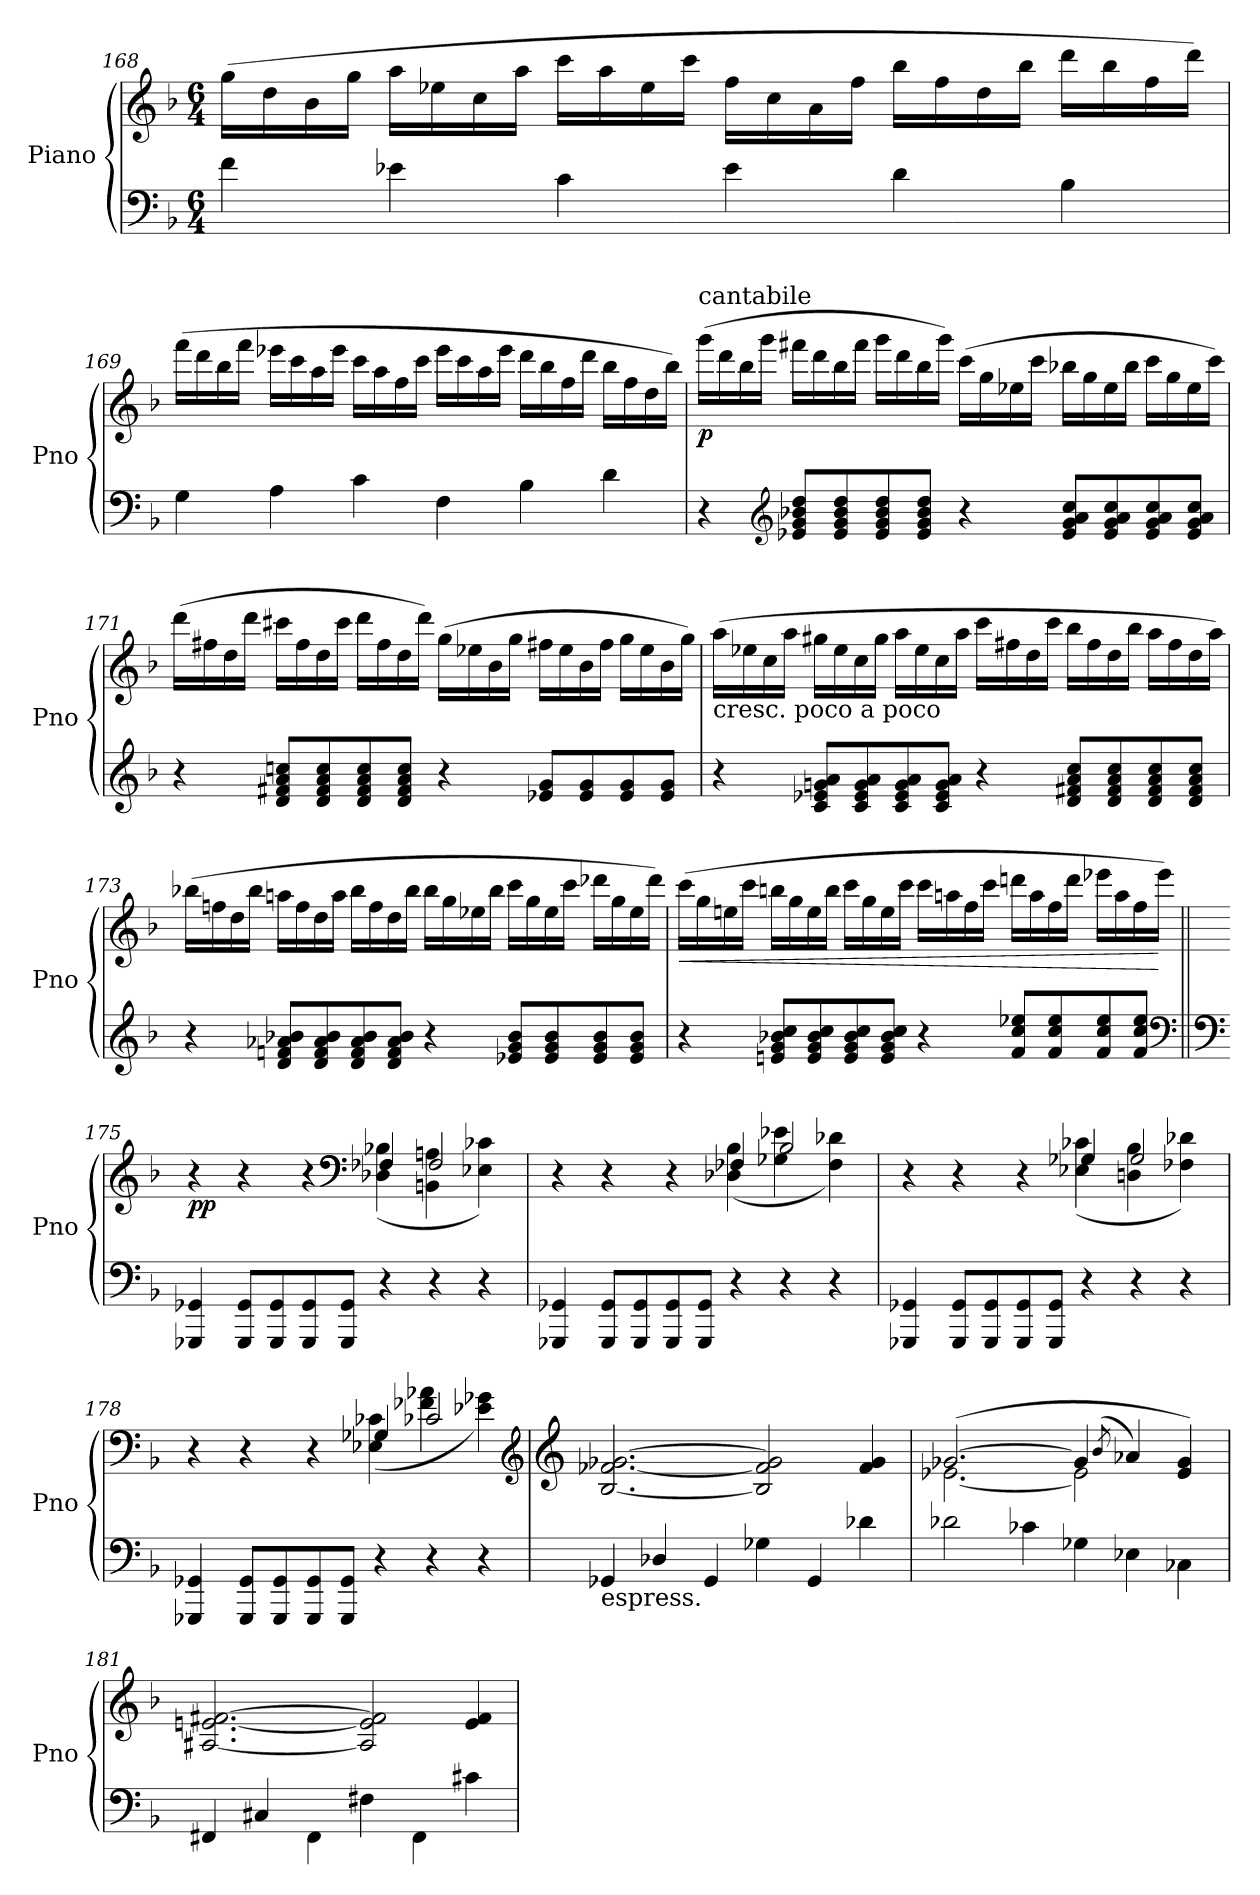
**kern	**kern	**dynam
*part1	*part1	*part1
*staff2	*staff1	*staff1/2
*I"Piano	*	*
*I'Pno	*	*
*clefF4	*clefG2	*
*k[b-]	*k[b-]	*
*F:	*F:	*
*M6/4	*M6/4	*
=168	=168	=168
4f\	(16gg\LL	.
.	16dd\	.
.	16b-\	.
.	16gg\JJ	.
4e-X\	16aa\LL	.
.	16ee-X\	.
.	16cc\	.
.	16aa\JJ	.
4c\	16ccc\LL	.
.	16aa\	.
.	16ee-\	.
.	16ccc\JJ	.
4e-\	16ff\LL	.
.	16cc\	.
.	16a\	.
.	16ff\JJ	.
4d\	16bb-\LL	.
.	16ff\	.
.	16dd\	.
.	16bb-\JJ	.
4B-\	16ddd\LL	.
.	16bb-\	.
.	16ff\	.
.	16ddd\JJ)	.
!!LO:LB:g=z
=169	=169	=169
4G\	(16fff\LL	.
.	16ddd\	.
.	16bb-\	.
.	16fff\JJ	.
4A\	16eee-X\LL	.
.	16ccc\	.
.	16aa\	.
.	16eee-\JJ	.
4c\	16ccc\LL	.
.	16aa\	.
.	16ff\	.
.	16ccc\JJ	.
4F\	16eee-\LL	.
.	16ccc\	.
.	16aa\	.
.	16eee-\JJ	.
4B-\	16ddd\LL	.
.	16bb-\	.
.	16ff\	.
.	16ddd\JJ	.
4d\	16bb-\LL	.
.	16ff\	.
.	16dd\	.
.	16bb-\JJ)	.
=170	=170	=170
!	!LO:TX:a:t=cantabile	!
!	!	!LO:DY:b
4r	(16ggg\LL	p
.	16ddd\	.
.	16bb-\	.
.	16ggg\JJ	.
*clefG2	*	*
8e-X/ 8g/ 8b-X/ 8dd/L	16fff#X\LL	.
.	16ddd\	.
8e-/ 8g/ 8b-/ 8dd/	16bb-\	.
.	16fff#\JJ	.
8e-/ 8g/ 8b-/ 8dd/	16ggg\LL	.
.	16ddd\	.
8e-/ 8g/ 8b-/ 8dd/J	16bb-\	.
.	16ggg\JJ)	.
4r	(16ccc\LL	.
.	16gg\	.
.	16ee-X\	.
.	16ccc\JJ	.
8e-/ 8g/ 8a/ 8cc/L	16bb-X\LL	.
.	16gg\	.
8e-/ 8g/ 8a/ 8cc/	16ee-\	.
.	16bb-\JJ	.
8e-/ 8g/ 8a/ 8cc/	16ccc\LL	.
.	16gg\	.
8e-/ 8g/ 8a/ 8cc/J	16ee-\	.
.	16ccc\JJ)	.
!!LO:PB:g=z
=171	=171	=171
4r	(16ddd\LL	.
.	16ff#X\	.
.	16dd\	.
.	16ddd\JJ	.
8d/ 8f#X/ 8a/ 8ccn/L	16ccc#X\LL	.
.	16ff#\	.
8d/ 8f#/ 8a/ 8cc/	16dd\	.
.	16ccc#\JJ	.
8d/ 8f#/ 8a/ 8cc/	16ddd\LL	.
.	16ff#\	.
8d/ 8f#/ 8a/ 8cc/J	16dd\	.
.	16ddd\JJ)	.
4r	(16gg\LL	.
.	16ee-X\	.
.	16b-\	.
.	16gg\JJ	.
8e-X/ 8g/L	16ff#X\LL	.
.	16ee-\	.
8e-/ 8g/	16b-\	.
.	16ff#\JJ	.
8e-/ 8g/	16gg\LL	.
.	16ee-\	.
8e-/ 8g/J	16b-\	.
.	16gg\JJ)	.
=172	=172	=172
!	!LO:TX:b:t=cresc. poco a poco	!
4r	(16aa\LL	.
.	16ee-X\	.
.	16cc\	.
.	16aa\JJ	.
8c/ 8e-X/ 8gn/ 8a/L	16gg#X\LL	.
.	16ee-\	.
8c/ 8e-/ 8g/ 8a/	16cc\	.
.	16gg#\JJ	.
8c/ 8e-/ 8g/ 8a/	16aa\LL	.
.	16ee-\	.
8c/ 8e-/ 8g/ 8a/J	16cc\	.
.	16aa\JJ	.
4r	16ccc\LL	.
.	16ff#X\	.
.	16dd\	.
.	16ccc\JJ	.
8d/ 8f#X/ 8a/ 8cc/L	16bb-\LL	.
.	16ff#\	.
8d/ 8f#/ 8a/ 8cc/	16dd\	.
.	16bb-\JJ	.
8d/ 8f#/ 8a/ 8cc/	16aa\LL	.
.	16ff#\	.
8d/ 8f#/ 8a/ 8cc/J	16dd\	.
.	16aa\JJ)	.
!!LO:LB:g=z
=173	=173	=173
4r	(16bb-X\LL	.
.	16ffn\	.
.	16dd\	.
.	16bb-\JJ	.
8d/ 8fn/ 8a-X/ 8b-X/L	16aan\LL	.
.	16ff\	.
8d/ 8f/ 8a-/ 8b-/	16dd\	.
.	16aa\JJ	.
8d/ 8f/ 8a-/ 8b-/	16bb-\LL	.
.	16ff\	.
8d/ 8f/ 8a-/ 8b-/J	16dd\	.
.	16bb-\JJ	.
4r	16bb-\LL	.
.	16gg\	.
.	16ee-X\	.
.	16bb-\JJ	.
8e-X/ 8g/ 8b-/L	16ccc\LL	.
.	16gg\	.
8e-/ 8g/ 8b-/	16ee-\	.
.	16ccc\JJ	.
8e-/ 8g/ 8b-/	16ddd-X\LL	.
.	16gg\	.
8e-/ 8g/ 8b-/J	16ee-\	.
.	16ddd-\JJ)	.
=174	=174	=174
!	!	!LO:HP:b
4r	(16ccc\LL	<
.	16gg\	.
.	16een\	.
.	16ccc\JJ	.
8en/ 8g/ 8b-X/ 8cc/L	16bbn\LL	.
.	16gg\	.
8e/ 8g/ 8b-/ 8cc/	16ee\	.
.	16bb\JJ	.
8e/ 8g/ 8b-/ 8cc/	16ccc\LL	.
.	16gg\	.
8e/ 8g/ 8b-/ 8cc/J	16ee\	.
.	16ccc\JJ	.
4r	16ccc\LL	.
.	16aan\	.
.	16ff\	.
.	16ccc\JJ	.
8f/ 8cc/ 8ee-X/L	16dddn\LL	.
.	16aa\	.
8f/ 8cc/ 8ee-/	16ff\	.
.	16ddd\JJ	.
8f/ 8cc/ 8ee-/	16eee-X\LL	.
.	16aa\	.
8f/ 8cc/ 8ee-/J	16ff\	.
.	16eee-\JJ)	[
*clefF4	*	*
!!LO:LB:g=z
=175||	=175||	=175||
*clefF4	*	*
*	*^	*
!	!	!	!LO:DY:b
4GGG-X/ 4GG-X/	4r	2.ryy	pp
8GGG-/ 8GG-/L	4r	.	.
8GGG-/ 8GG-/	.	.	.
8GGG-/ 8GG-/	4r	.	.
8GGG-/ 8GG-/J	.	.	.
*	*clefF4	*	*
4r	4F-X/	(4D-X\ 4B-X\	.
4r	2F-/	4BBn\ 4An\	.
4r	.	4E-X\ 4c-X\)	.
=176	=176	=176	=176
4GGG-X/ 4GG-X/	4r	2.ryy	.
8GGG-/ 8GG-/L	4r	.	.
8GGG-/ 8GG-/	.	.	.
8GGG-/ 8GG-/	4r	.	.
8GGG-/ 8GG-/J	.	.	.
4r	4F-X/	(4D-X\ 4B-\	.
4r	2B-/	4G-X\ 4e-X\	.
4r	.	4F-\ 4d-X\)	.
=177	=177	=177	=177
4GGG-X/ 4GG-X/	4r	2.ryy	.
8GGG-/ 8GG-/L	4r	.	.
8GGG-/ 8GG-/	.	.	.
8GGG-/ 8GG-/	4r	.	.
8GGG-/ 8GG-/J	.	.	.
4r	4G-X/	(4E-X\ 4c-X\	.
4r	2G-/	4Dn\ 4B-\	.
4r	.	4F-X\ 4d-X\)	.
!!LO:PB:g=z	!!
=178	=178	=178	=178
4GGG-X/ 4GG-X/	4r	2.ryy	.
8GGG-/ 8GG-/L	4r	.	.
8GGG-/ 8GG-/	.	.	.
8GGG-/ 8GG-/	4r	.	.
8GGG-/ 8GG-/J	.	.	.
4r	4G-X/	(4E-X\ 4c-X\	.
4r	2c-X/	4f-X\ 4a-X\	.
4r	.	4e-X\ 4g-X\)	.
*	*v	*v	*
*	*clefG2	*
!!LO:PB:g=z
=179	=179	=179
*	*clefG2	*
*	*^	*
!LO:TX:b:t=espress.	!	!	!
*	*v	*v	*
4GG-X/	[2.B-/ [2.f-X/ [2.g-X/	.
4D-X/	.	.
4GG-/	.	.
4G-X\	2B-/] 2f-/] 2g-/]	.
4GG-/	.	.
4d-X\	4f-/ 4g-/	.
=180	=180	=180
*	*^	*
2d-X\	([2.g-X/	[2.e-X\	.
4c-X\	.	.	.
4G-X\	4g-/]	2e-\]	.
.	(8qb-/	.	.
4E-X\	4a-X/)	.	.
4C-X\	4e-/ 4g-/)	4ryy	.
*	*v	*v	*
=181	=181	=181
4FF#X/	[2.A#X/ [2.en/ [2.f#X/	.
4C#X/	.	.
4FF#\	.	.
4F#X\	2A#/] 2e/] 2f#/]	.
4FF#\	.	.
4c#X\	4e/ 4f#/	.
=	=	=
*-	*-	*-
